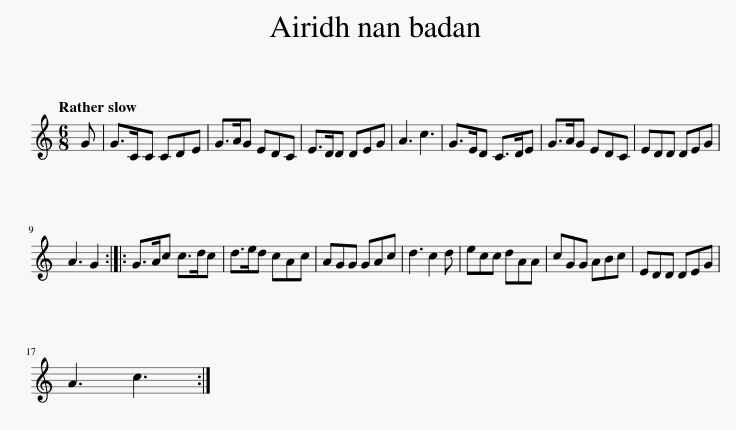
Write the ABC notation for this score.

X:1
L:1/8
Q:1/4=120
M:6/8
I:linebreak $
K:C
V:1 treble
V:1
 G | G>CC CDE | G>AG EDC | E>DD DEG | A3 c3 | %5
 G>ED C>DE | G>AG EDC | EDD DEG |$ A3 G2 :: G>Ac c>dc | %10
 d>ed cAc | AGG GAc | d3 c2 d | ecc dAA | cGG ABc | %15
 EDD DEG |$ A3 c3 :| %17
